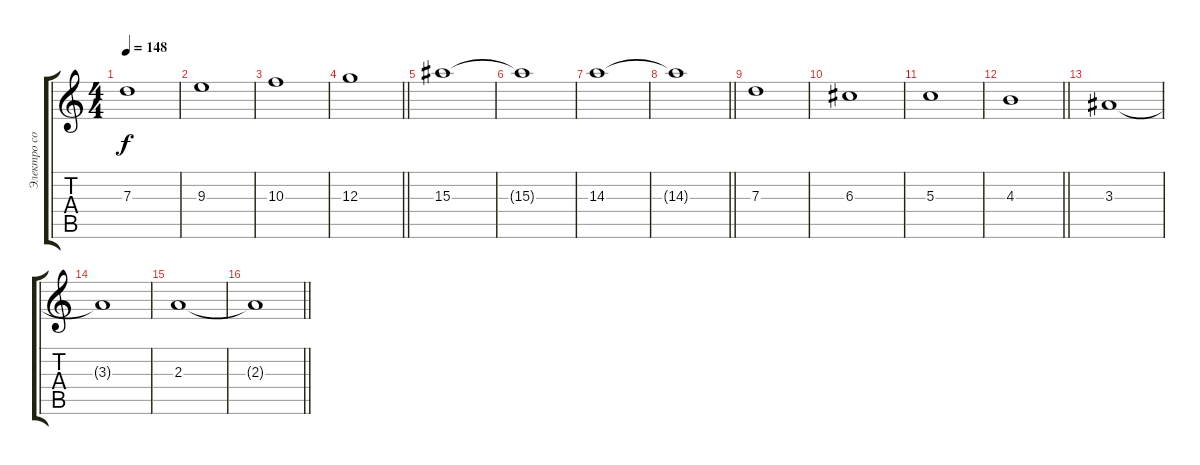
\track ("Электро соло" "Электро со") {instrument distortionguitar}
\staff {score tabs}
\tuning (E4 B3 G3 D3 A2 E2) {hide}
\ts (4 4)
\tempo 148
\clef g2
\ks c
7.3.1{dy f} |
9.3.1 |
10.3.1 |
\barLineRight lightlight
12.3.1 |
15.3.1 |
15.3{t}.1 |
14.3.1 |
\barLineRight lightlight
14.3{t}.1 |
7.3.1 |
6.3.1 |
5.3.1 |
\barLineRight lightlight
4.3.1 |
3.3.1 |
3.3{t}.1 |
2.3.1 |
\barLineRight lightlight
2.3{t}.1
